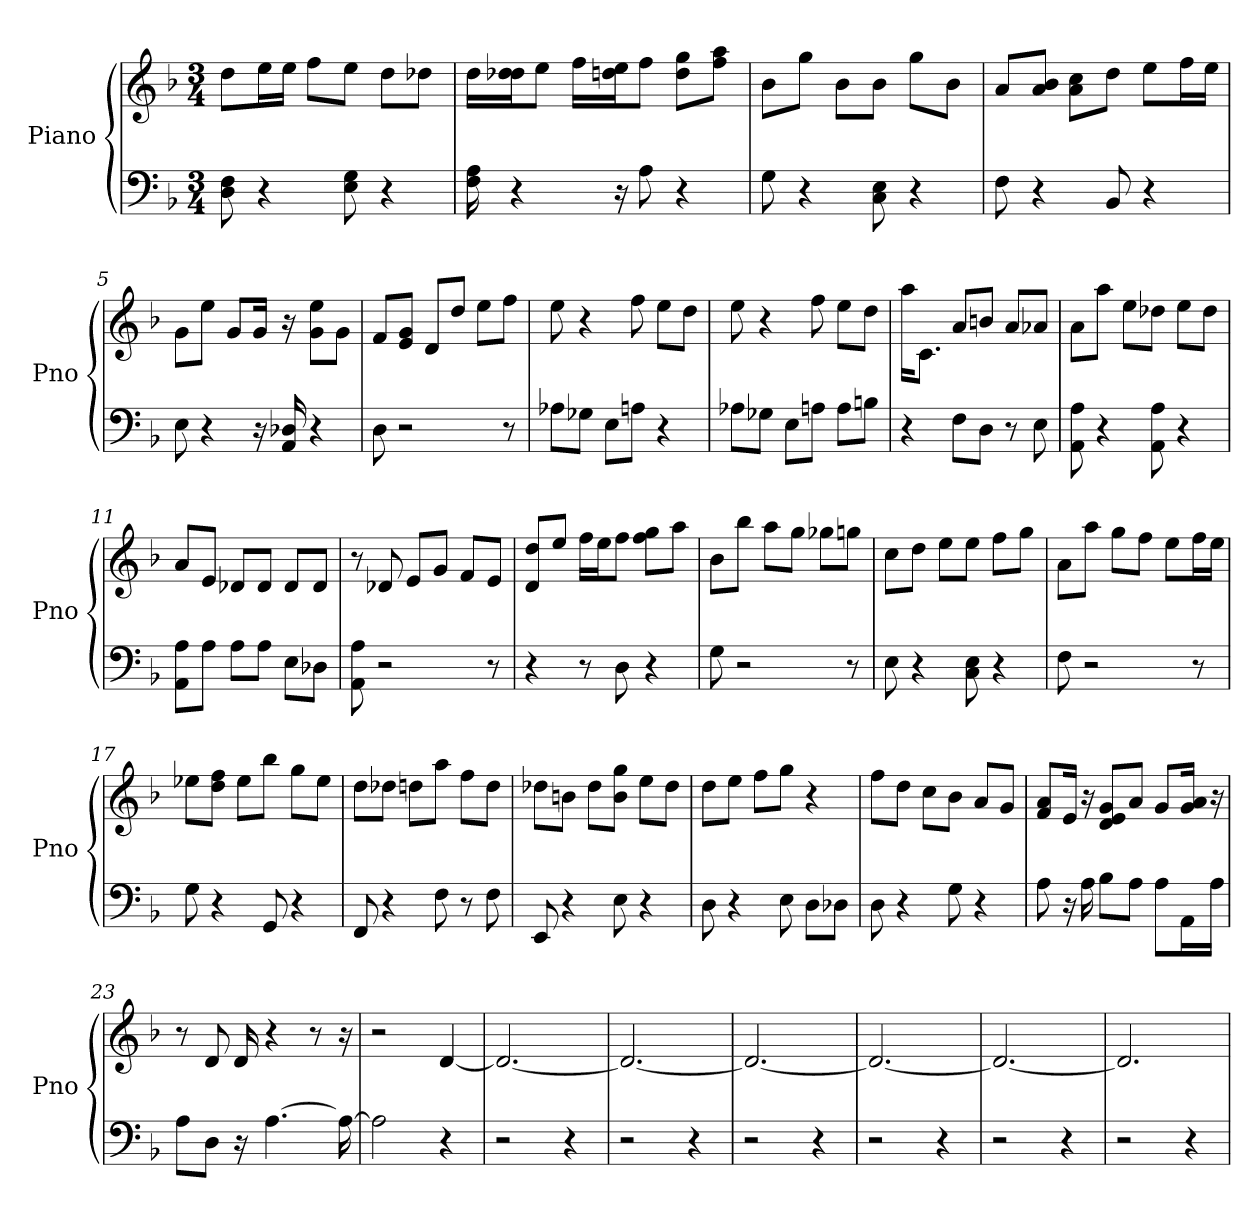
**kern	**kern
*part1	*part1
*staff2	*staff1
*I"Piano	*
*I'Pno	*
*clefF4	*clefG2
*k[b-]	*k[b-]
*F:	*F:
*M3/4	*M3/4
*MM146	*MM146
=1	=1
8F 8D	8dd\L
4r	16ee\L
.	16ee\JJ
.	8ff\L
8G 8E	8ee\J
4r	8dd\L
.	8dd-\J
=2	=2
16F 16A	16dd\LL
4r	16dd\ 16dd-\J
.	8ee\J
.	16ff\LL
16r	16ee\ 16dd\J
8A	8ff\J
4r	8dd\ 8gg\L
.	8ff\ 8aa\J
=3	=3
8G	8b-\L
4r	8gg\J
.	8b-\L
8E 8C	8b-\J
4r	8gg\L
.	8b-\J
=4	=4
8F	8a/L
4r	8b-/ 8a/J
.	8cc\ 8a\L
8BB-	8dd\J
4r	8ee\L
.	16ff\L
.	16ee\JJ
=5	=5
8E	8g\L
4r	8ee\J
.	8g/L
16r	16g/Jk
16AA 16D-	16r
4r	8ee\ 8g\L
.	8g\J
=6	=6
8D	8f/L
2r	8e/ 8g/J
.	8d/L
.	8dd/J
.	8ee\L
8r	8ff\J
=7	=7
8A-\L	8ee
8G-\J	4r
8E\L	.
8A\J	8ff
4r	8ee\L
.	8dd\J
=8	=8
8A-\L	8ee
8G-\J	4r
8E\L	.
8A\J	8ff
8A\L	8ee\L
8B\J	8dd\J
=9	=9
4r	16aa\KL
.	8.c\J
8F\L	8a/L
8D\J	8b/J
8r	8a/L
8E	8a-/J
=10	=10
8A 8AA	8a\L
4r	8aa\J
.	8ee\L
8A 8AA	8dd-\J
4r	8ee\L
.	8dd-\J
=11	=11
8A\ 8AA\L	8a/L
8A\J	8e/J
8A\L	8d-/L
8A\J	8d-/J
8E\L	8d-/L
8D-\J	8d-/J
=12	=12
8A 8AA	8r
2r	8d-
.	8e/L
.	8g/J
.	8f/L
8r	8e/J
=13	=13
4r	8d/ 8dd/L
.	8ee/J
8r	16ff\LL
.	16ee\J
8D	8ff\J
4r	8ff\ 8gg\L
.	8aa\J
=14	=14
8G	8b-\L
2r	8bb-\J
.	8aa\L
.	8gg\J
.	8gg-\L
8r	8gg\J
=15	=15
8E	8cc\L
4r	8dd\J
.	8ee\L
8C 8E	8ee\J
4r	8ff\L
.	8gg\J
=16	=16
8F	8a\L
2r	8aa\J
.	8gg\L
.	8ff\J
.	8ee\L
8r	16ff\L
.	16ee\JJ
=17	=17
8G	8ee-\L
4r	8dd\ 8ff\J
.	8ee-\L
8GG	8bb-\J
4r	8gg\L
.	8ee-\J
=18	=18
8FF	8dd\L
4r	8dd-\J
.	8dd\L
8F	8aa\J
8r	8ff\L
8F	8dd\J
=19	=19
8EE	8dd-\L
4r	8b\J
.	8dd-\L
8E	8b\ 8gg\J
4r	8ee\L
.	8dd-\J
=20	=20
8D	8dd\L
4r	8ee\J
.	8ff\L
8E	8gg\J
8D\L	4r
8D-\J	.
=21	=21
8D	8ff\L
4r	8dd\J
.	8cc\L
8G	8b-\J
4r	8a/L
.	8g/J
=22	=22
8A	8a/ 8f/L
16r	16e/Jk
16A	16r
8B-\L	8g/ 8d/ 8e/L
8A\J	8a/J
8A\L	8g/L
16AA\L	16a/ 16g/Jk
16A\JJ	16r
=23	=23
8A\L	8r
8D\J	8d
16r	16d
[4.A	4r
.	8r
16A_	16r
=24	=24
2A]	2r
4r	[4d
=25	=25
2r	2.d_
4r	.
=26	=26
2r	2.d_
4r	.
=27	=27
2r	2.d_
4r	.
=28	=28
2r	2.d_
4r	.
=29	=29
2r	2.d_
4r	.
=30	=30
2r	2.d]
4r	.
=	=
*-	*-
